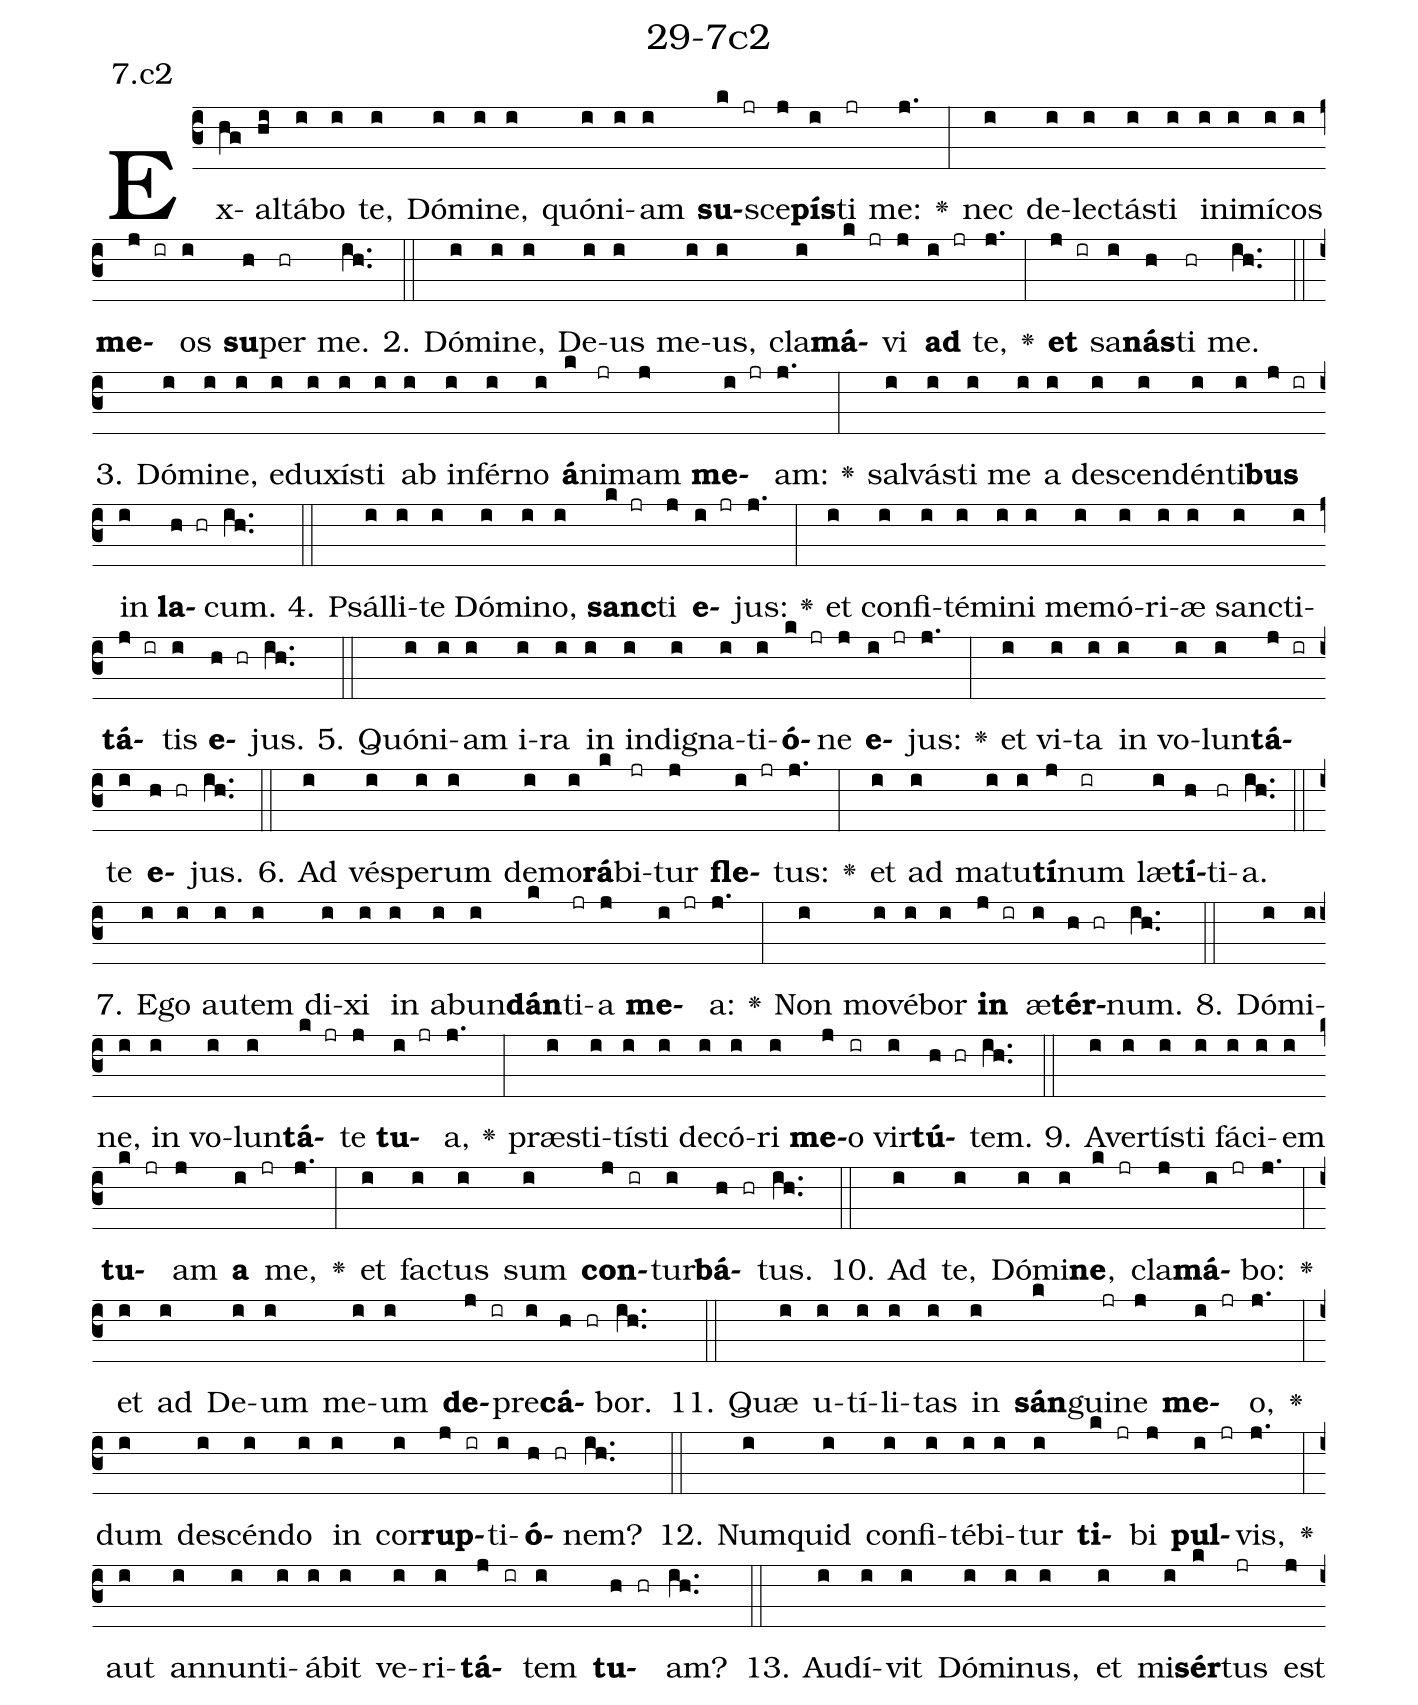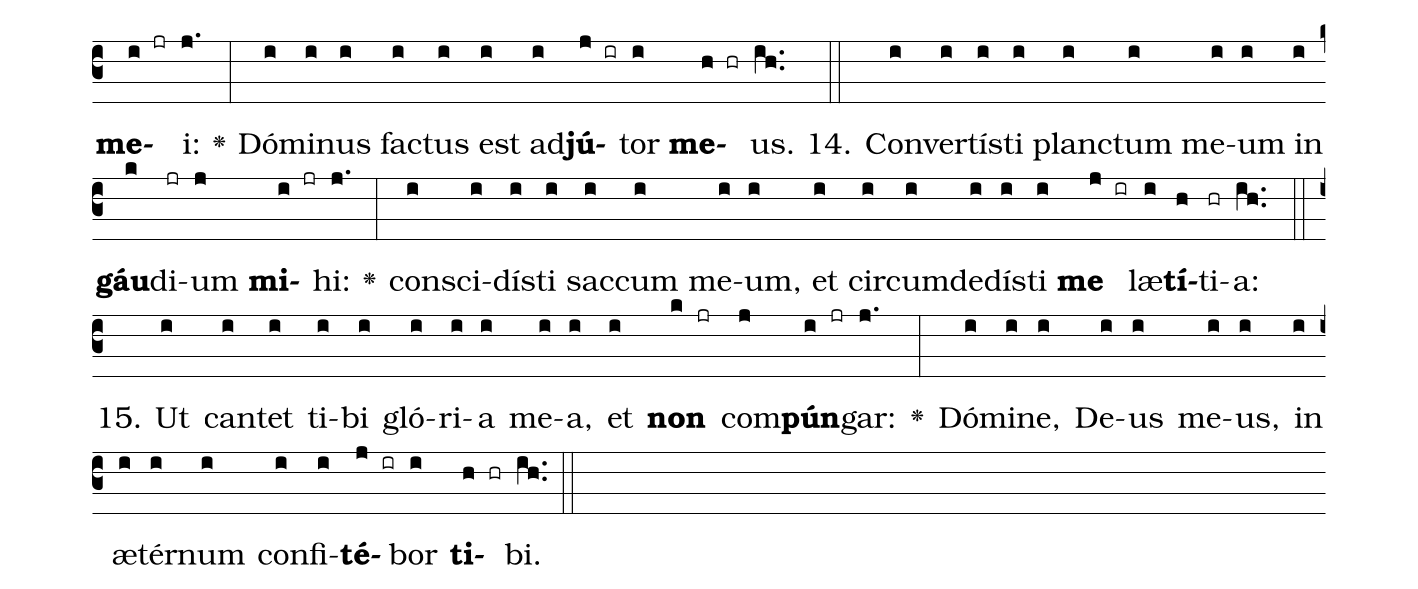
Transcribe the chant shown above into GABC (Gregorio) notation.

name: 29-7c2;
annotation: 7.c2;
%%
(c3)Ex(hg)al(hi)tá(i)bo(i) te,(i) Dó(i)mi(i)ne,(i) quón(i)i(i)am(i) <b>su</b>(k jr)sce(j)<b>pís</b>(i)ti(jr) me:(j.) <v>\greheightstar</v>(:) nec(i) de(i)lec(i)tás(i)ti(i) in(i)i(i)mí(i)cos(i) <b>me</b>(j ir)os(i) <b>su</b>(h)per(hr) me.(ih..) (::)
2. Dó(i)mi(i)ne,(i) De(i)us(i) me(i)us,(i) cla(i)<b>má</b>(k jr)vi(j) <b>ad</b>(i jr) te,(j.) <v>\greheightstar</v>(:) <b>et</b>(j ir) sa(i)<b>nás</b>(h)ti(hr) me.(ih..) (::)
3. Dó(i)mi(i)ne,(i) e(i)du(i)xís(i)ti(i) ab(i) in(i)fér(i)no(i) <b>á</b>(k)ni(jr)mam(j) <b>me</b>(i jr)am:(j.) <v>\greheightstar</v>(:) sal(i)vás(i)ti(i) me(i) a(i) de(i)scen(i)dén(i)ti(i)<b>bus</b>(j ir) in(i) <b>la</b>(h hr)cum.(ih..) (::)
4. Psál(i)li(i)te(i) Dó(i)mi(i)no,(i) <b>sanc</b>(k jr)ti(j) <b>e</b>(i jr)jus:(j.) <v>\greheightstar</v>(:) et(i) con(i)fi(i)té(i)mi(i)ni(i) me(i)mó(i)ri(i)æ(i) sanc(i)ti(i)<b>tá</b>(j ir)tis(i) <b>e</b>(h hr)jus.(ih..) (::)
5. Quón(i)i(i)am(i) i(i)ra(i) in(i) in(i)di(i)gna(i)ti(i)<b>ó</b>(k jr)ne(j) <b>e</b>(i jr)jus:(j.) <v>\greheightstar</v>(:) et(i) vi(i)ta(i) in(i) vo(i)lun(i)<b>tá</b>(j ir)te(i) <b>e</b>(h hr)jus.(ih..) (::)
6. Ad(i) vés(i)pe(i)rum(i) de(i)mo(i)<b>rá</b>(k)bi(jr)tur(j) <b>fle</b>(i jr)tus:(j.) <v>\greheightstar</v>(:) et(i) ad(i) ma(i)tu(i)<b>tí</b>(j)num(ir) læ(i)<b>tí</b>(h)ti(hr)a.(ih..) (::)
7. E(i)go(i) au(i)tem(i) di(i)xi(i) in(i) ab(i)un(i)<b>dán</b>(k)ti(jr)a(j) <b>me</b>(i jr)a:(j.) <v>\greheightstar</v>(:) Non(i) mo(i)vé(i)bor(i) <b>in</b>(j ir) æ(i)<b>tér</b>(h hr)num.(ih..) (::)
8. Dó(i)mi(i)ne,(i) in(i) vo(i)lun(i)<b>tá</b>(k jr)te(j) <b>tu</b>(i jr)a,(j.) <v>\greheightstar</v>(:) præ(i)sti(i)tís(i)ti(i) de(i)có(i)ri(i) <b>me</b>(j)o(ir) vir(i)<b>tú</b>(h hr)tem.(ih..) (::)
9. A(i)ver(i)tís(i)ti(i) fá(i)ci(i)em(i) <b>tu</b>(k jr)am(j) <b>a</b>(i jr) me,(j.) <v>\greheightstar</v>(:) et(i) fac(i)tus(i) sum(i) <b>con</b>(j ir)tur(i)<b>bá</b>(h hr)tus.(ih..) (::)
10. Ad(i) te,(i) Dó(i)mi(i)<b>ne</b>,(k jr) cla(j)<b>má</b>(i jr)bo:(j.) <v>\greheightstar</v>(:) et(i) ad(i) De(i)um(i) me(i)um(i) <b>de</b>(j ir)pre(i)<b>cá</b>(h hr)bor.(ih..) (::)
11. Quæ(i) u(i)tí(i)li(i)tas(i) in(i) <b>sán</b>(k)gui(jr)ne(j) <b>me</b>(i jr)o,(j.) <v>\greheightstar</v>(:) dum(i) de(i)scén(i)do(i) in(i) cor(i)<b>rup</b>(j ir)ti(i)<b>ó</b>(h hr)nem?(ih..) (::)
12. Num(i)quid(i) con(i)fi(i)té(i)bi(i)tur(i) <b>ti</b>(k jr)bi(j) <b>pul</b>(i jr)vis,(j.) <v>\greheightstar</v>(:) aut(i) an(i)nun(i)ti(i)á(i)bit(i) ve(i)ri(i)<b>tá</b>(j ir)tem(i) <b>tu</b>(h hr)am?(ih..) (::)
13. Au(i)dí(i)vit(i) Dó(i)mi(i)nus,(i) et(i) mi(i)<b>sér</b>(k)tus(jr) est(j) <b>me</b>(i jr)i:(j.) <v>\greheightstar</v>(:) Dó(i)mi(i)nus(i) fac(i)tus(i) est(i) ad(i)<b>jú</b>(j ir)tor(i) <b>me</b>(h hr)us.(ih..) (::)
14. Con(i)ver(i)tís(i)ti(i) planc(i)tum(i) me(i)um(i) in(i) <b>gáu</b>(k)di(jr)um(j) <b>mi</b>(i jr)hi:(j.) <v>\greheightstar</v>(:) con(i)sci(i)dís(i)ti(i) sac(i)cum(i) me(i)um,(i) et(i) cir(i)cum(i)de(i)dís(i)ti(i) <b>me</b>(j ir) læ(i)<b>tí</b>(h)ti(hr)a:(ih..) (::)
15. Ut(i) can(i)tet(i) ti(i)bi(i) gló(i)ri(i)a(i) me(i)a,(i) et(i) <b>non</b>(k jr) com(j)<b>pún</b>(i jr)gar:(j.) <v>\greheightstar</v>(:) Dó(i)mi(i)ne,(i) De(i)us(i) me(i)us,(i) in(i) æ(i)tér(i)num(i) con(i)fi(i)<b>té</b>(j ir)bor(i) <b>ti</b>(h hr)bi.(ih..) (::)
